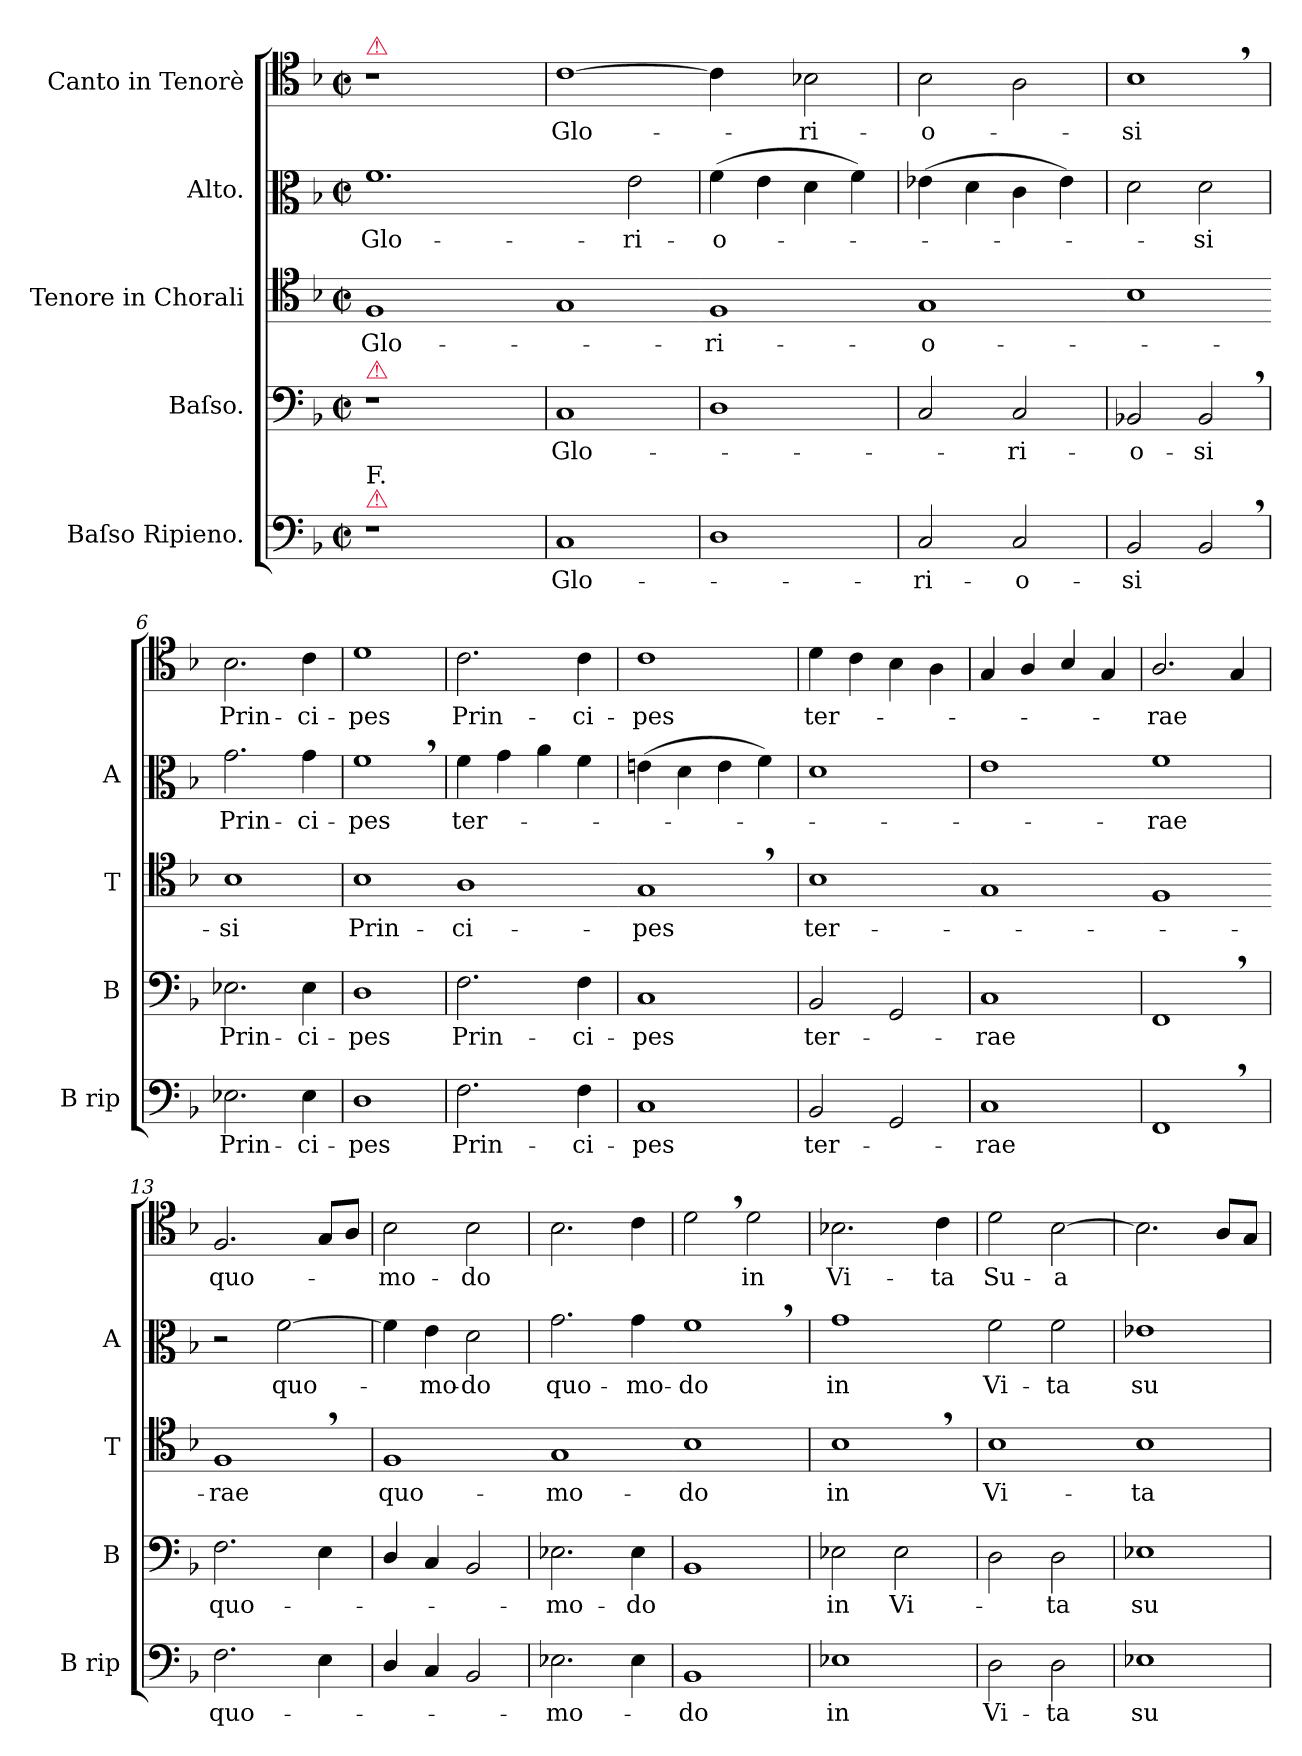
**kern	**text	**kern	**text	**kern	**text	**kern	**text	**kern	**text
*part5	*part5	*part4	*part4	*part3	*part3	*part2	*part2	*part1	*part1
*staff5	*staff5	*staff4	*staff4	*staff3	*staff3	*staff2	*staff2	*staff1	*staff1
*I"Baſso Ripieno.	*	*I"Baſso.	*	*I"Tenore in Chorali	*	*I"Alto.	*	*I"Canto in Tenorè	*
*I'B rip	*	*I'B	*	*I'T	*	*I'A	*	*	*
*clefF4	*	*clefF4	*	*clefC4	*	*clefC3	*	*clefC4	*
*k[b-]	*	*k[b-]	*	*k[b-]	*	*k[b-]	*	*k[b-]	*
*F:	*	*F:	*	*F:	*	*F:	*	*F:	*
*M2/2	*	*M2/2	*	*M2/2	*	*M2/2	*	*M2/2	*
*met(c|)	*	*met(c|)	*	*met(c|)	*	*met(c|)	*	*met(c|)	*
=1	=1	=1	=1	=1	=1	=1	=1	=1	=1
!	!	!	!	!	!	!	!	!LO:TX:a:color=crimson:t=⚠	!
!	!	!LO:TX:a:color=crimson:t=⚠	!	!	!	!	!	!	!
!LO:TX:a:color=crimson:t=⚠	!	!	!	!	!	!	!	!	!
!LO:TX:a:t=F.	!	!	!	!	!	!	!	!	!
1r	.	1r	.	1F	Glo-	1.f	Glo-	1r	.
2ryy	.	2ryy	.	2ryy	.	.	.	2ryy	.
=2	=2	=2	=2	=2-	=2	=2-	=2	=2	=2
1C	Glo-	1C	Glo-	1G	.	2ryy	.	[1c	Glo-
.	.	.	.	.	.	2e\	-ri-	.	.
=3	=3-	=3	=3-	=3-	=3-	=3	=3-	=3-	=3-
!	!	!	!	!	!	!	!	!LO:N:vis=4	!
1D	.	1D	.	1F	-ri-	(4f\	-o-	2c!\]	.
.	.	.	.	.	.	4e\	.	.	.
.	.	.	.	.	.	4d\	.	2B-X\	-ri-
.	.	.	.	.	.	4f\)	.	.	.
=4	=4	=4	=4	=4-	=4	=4	=4	=4	=4
2C/	ri-	2C/	.	1G	-o-	(4e-X\	.	2B-\	-o-
.	.	.	.	.	.	4d\	.	.	.
2C/	-o-	2C/	-ri-	.	.	4c\	.	2A\	.
.	.	.	.	.	.	4e-\)	.	.	.
=5	=5	=5	=5	=5-	=5	=5	=5	=5	=5
2BB-/	-si	2BB-X/	-o-	1B-	.	2d\	.	1B-,	-si
2BB-,/	.	2BB-,/	-si	.	.	2d\	-si	.	.
=6	=6	=6	=6	=6-	=6	=6	=6	=6	=6
2.E-X\	Prin-	2.E-X\	Prin-	1B-	-si	2.g\	Prin-	2.B-\	Prin-
4E-\	-ci-	4E-\	-ci-	.	.	4g\	-ci-	4c\	-ci-
=7	=7	=7	=7	=7	=7	=7	=7	=7	=7
1D	-pes	1D	-pes	1B-	Prin-	1f,	-pes	1d	-pes
=8	=8	=8	=8	=8-	=8	=8	=8	=8	=8
!	!LO:LY:i	!	!LO:LY:i	!	!	!	!	!	!LO:LY:i
2.F\	Prin-	2.F\	Prin-	1A	-ci-	4f\	ter-	2.c\	Prin-
.	.	.	.	.	.	4g\	.	.	.
.	.	.	.	.	.	4a\	.	.	.
!	!LO:LY:i	!	!LO:LY:i	!	!	!	!	!	!LO:LY:i
4F\	-ci-	4F\	-ci-	.	.	4f\	.	4c\	-ci-
=9	=9	=9	=9	=9-	=9	=9	=9	=9	=9
!	!LO:LY:i	!	!LO:LY:i	!	!	!	!	!	!LO:LY:i
1C	-pes	1C	-pes	1G,	-pes	(4en\	.	1c	-pes
.	.	.	.	.	.	4d\	.	.	.
.	.	.	.	.	.	4e\	.	.	.
.	.	.	.	.	.	4f\)	.	.	.
=10	=10	=10	=10	=10	=10	=10	=10	=10	=10
2BB-/	ter-	2BB-/	ter-	1B-	ter-	1d	.	4d\	ter-
.	.	.	.	.	.	.	.	4c\	.
2GG/	.	2GG/	.	.	.	.	.	4B-\	.
.	.	.	.	.	.	.	.	4A\	.
=11	=11	=11	=11	=11-	=11	=11	=11	=11	=11
1C	-rae	1C	-rae	1G	.	1e	.	4G/	.
.	.	.	.	.	.	.	.	4A/	.
.	.	.	.	.	.	.	.	4B-/	.
.	.	.	.	.	.	.	.	4G/	.
=12	=12	=12	=12	=12-	=12	=12-	=12	=12	=12
1FF,	.	1FF,	.	1F	.	1f	-rae	2.A/	-rae
.	.	.	.	.	.	.	.	4G/	.
=13	=13	=13	=13	=13-	=13	=13	=13	=13	=13
2.F\	quo-	2.F\	quo-	1F,	-rae	2r	.	2.F/	quo-
.	.	.	.	.	.	[2f\	quo-	.	.
4E\	.	4E\	.	.	.	.	.	8G/L	.
.	.	.	.	.	.	.	.	8A/J	.
=14	=14	=14	=14	=14	=14	=14	=14	=14	=14
4D/	.	4D/	.	1F	quo-	4f!\]	.	2B-\	-mo-
4C/	.	4C/	.	.	.	4e\	-mo-	.	.
2BB-/	.	2BB-/	.	.	.	2d\	-do	2B-\	-do
=15	=15	=15	=15	=15-	=15	=15	=15	=15	=15
!	!	!	!	!	!	!	!LO:LY:i	!	!
2.E-X\	mo-	2.E-X\	-mo-	1G	-mo-	2.g\	quo-	2.B-\	.
!	!	!	!	!	!	!	!LO:LY:i	!	!
4E-\	.	4E-\	-do	.	.	4g\	-mo-	4c\	.
=16	=16	=16	=16	=16-	=16	=16-	=16	=16	=16
!	!	!	!	!	!	!	!LO:LY:i	!	!
1BB-	-do	1BB-	.	1B-	-do	1f,	-do	2d,\	.
.	.	.	.	.	.	.	.	2d\	in
=17	=17	=17	=17	=17	=17	=17	=17	=17	=17
1E-X	in	2E-X\	in	1B-,	in	1g	in	2.B-X\	Vi-
.	.	2E-\	Vi-	.	.	.	.	.	.
.	.	.	.	.	.	.	.	4c\	-ta
=18	=18	=18	=18	=18	=18	=18-	=18	=18	=18
2D\	Vi-	2D\	.	1B-	Vi-	2f\	Vi-	2d\	Su-
2D\	-ta	2D\	-ta	.	.	2f\	-ta	[2B-\	-a
=19	=19	=19	=19	=19-	=19	=19	=19	=19	=19
1E-X	su-	1E-X	su-	1B-	-ta	1e-X	su-	2.B-\]	.
.	.	.	.	.	.	.	.	8A/L	.
.	.	.	.	.	.	.	.	8G/J	.
=	=	=	=	=	=	=	=	=	=
*-	*-	*-	*-	*-	*-	*-	*-	*-	*-
